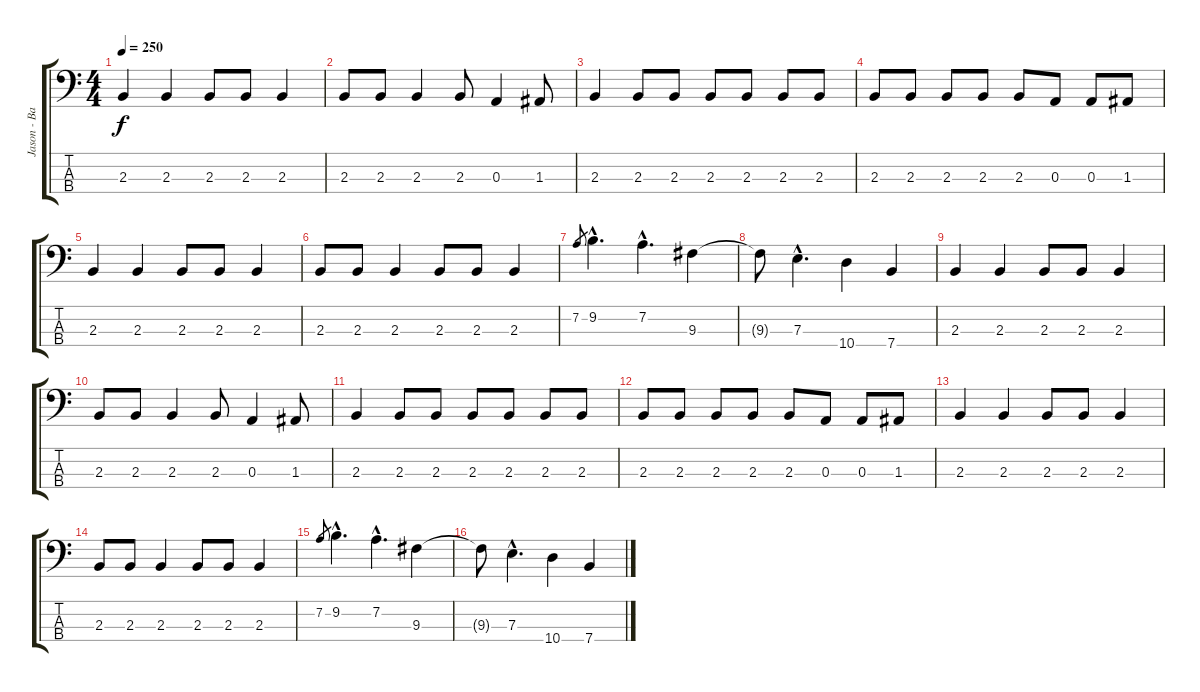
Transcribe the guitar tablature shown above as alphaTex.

\track ("Jason - Bass" "Jason - Ba") {instrument electricbasspick}
\staff {score tabs}
\tuning (G2 D2 A1 E1) {hide}
\ts (4 4)
\tempo 250
\clef f4
\ks c
2.3.4{dy f} 2.3.4 2.3.8 2.3.8 2.3.4 |
2.3.8 2.3.8 2.3.4 2.3.8 0.3.4 1.3.8 |
2.3.4 2.3.8 2.3.8 2.3.8 2.3.8 2.3.8 2.3.8 |
2.3.8 2.3.8 2.3.8 2.3.8 2.3.8 0.3.8 0.3.8 1.3.8 |
2.3.4 2.3.4 2.3.8 2.3.8 2.3.4 |
2.3.8 2.3.8 2.3.4 2.3.8 2.3.8 2.3.4 |
7.2.8{gr} 9.2{hac}.4{d} 7.2{hac}.4{d} 9.3.4 |
9.3{t}.8 7.3{hac}.4{d} 10.4.4 7.4.4 |
2.3.4 2.3.4 2.3.8 2.3.8 2.3.4 |
2.3.8 2.3.8 2.3.4 2.3.8 0.3.4 1.3.8 |
2.3.4 2.3.8 2.3.8 2.3.8 2.3.8 2.3.8 2.3.8 |
2.3.8 2.3.8 2.3.8 2.3.8 2.3.8 0.3.8 0.3.8 1.3.8 |
2.3.4 2.3.4 2.3.8 2.3.8 2.3.4 |
2.3.8 2.3.8 2.3.4 2.3.8 2.3.8 2.3.4 |
7.2.8{gr} 9.2{hac}.4{d} 7.2{hac}.4{d} 9.3.4 |
9.3{t}.8 7.3{hac}.4{d} 10.4.4 7.4.4
